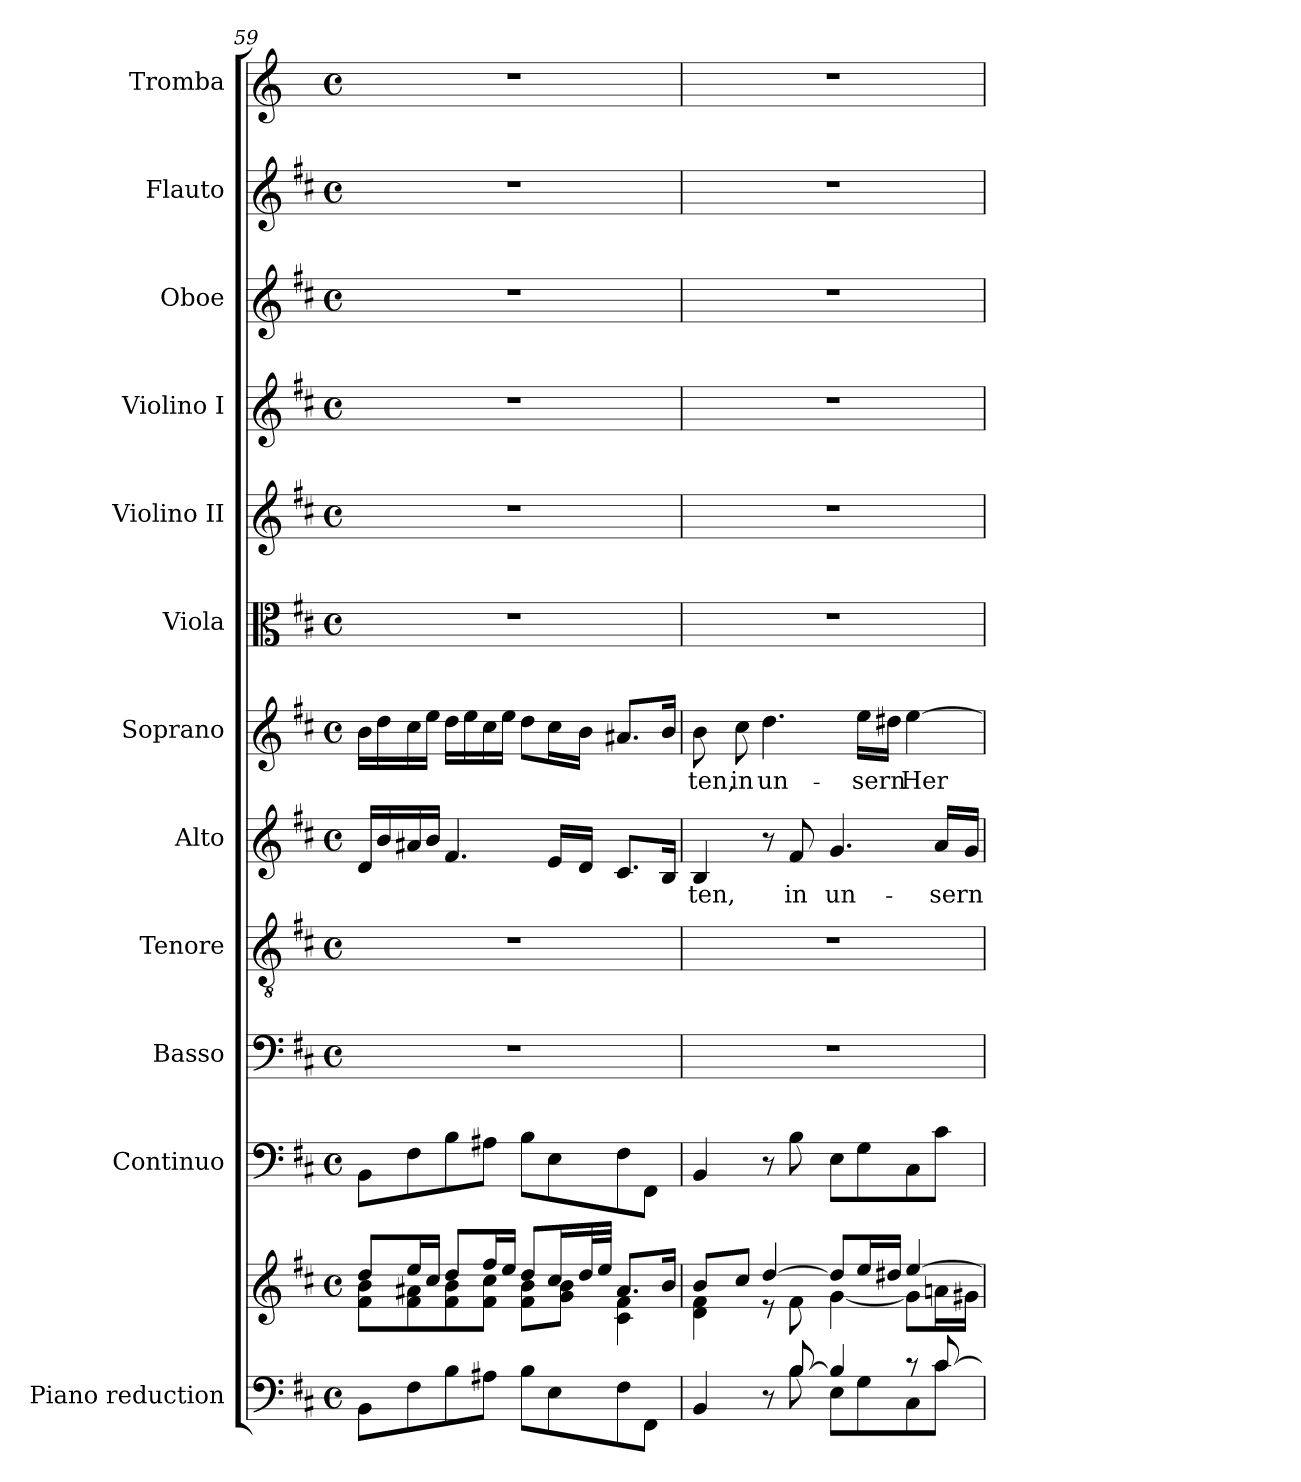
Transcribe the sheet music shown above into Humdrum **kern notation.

**kern	**kern	**kern	**kern	**kern	**kern	**text	**kern	**text	**kern	**kern	**kern	**kern	**kern	**kern
*part12	*part12	*part11	*part10	*part9	*part8	*part8	*part7	*part7	*part6	*part5	*part4	*part3	*part2	*part1
*staff13	*staff12	*staff11	*staff10	*staff9	*staff8	*staff8	*staff7	*staff7	*staff6	*staff5	*staff4	*staff3	*staff2	*staff1
*I"Piano reduction	*	*I"Continuo	*I"Basso	*I"Tenore	*I"Alto	*	*I"Soprano	*	*I"Viola	*I"Violino II	*I"Violino I	*I"Oboe	*I"Flauto	*I"Tromba
*I'Pno	*	*	*	*	*	*	*	*	*I'Vla	*I'Vln	*I'Vln	*I'Ob	*I'Fl	*
!!LO:PB:g=z
*clefF4	*clefG2	*clefF4	*clefF4	*clefGv2	*clefG2	*	*clefG2	*	*clefC3	*clefG2	*clefG2	*clefG2	*clefG2	*clefG2
*	*	*	*	*	*	*	*	*	*	*	*	*	*	*ITrd-1c-2
*k[f#c#]	*k[f#c#]	*k[f#c#]	*k[f#c#]	*k[f#c#]	*k[f#c#]	*	*k[f#c#]	*	*k[f#c#]	*k[f#c#]	*k[f#c#]	*k[f#c#]	*k[f#c#]	*k[f#c#]
*M4/4	*M4/4	*M4/4	*M4/4	*M4/4	*M4/4	*	*M4/4	*	*M4/4	*M4/4	*M4/4	*M4/4	*M4/4	*M4/4
*met(c)	*met(c)	*met(c)	*met(c)	*met(c)	*met(c)	*	*met(c)	*	*met(c)	*met(c)	*met(c)	*met(c)	*met(c)	*met(c)
=59	=59	=59	=59	=59	=59	=59	=59	=59	=59	=59	=59	=59	=59	=59
*	*^	*	*	*	*	*	*	*	*	*	*	*	*	*
8BB\L	8dd/L	8f#\ 8b\L	8BB\L	1r	1r	16d/LL	.	16b\LL	.	1r	1r	1r	1r	1r	1r
.	.	.	.	.	.	16b/	.	16dd\	.	.	.	.	.	.	.
8F#\	16ee/L	8f#\ 8a#X\	8F#\	.	.	16a#X/	.	16cc#\	.	.	.	.	.	.	.
.	16cc#/JJ	.	.	.	.	16b/JJ	.	16ee\JJ	.	.	.	.	.	.	.
8B\	8dd/L	8f#\ 8b\	8B\	.	.	4.f#/	.	16dd\LL	.	.	.	.	.	.	.
.	.	.	.	.	.	.	.	16ee\	.	.	.	.	.	.	.
8A#X\J	16ff#/L	8f#\ 8cc#\J	8A#X\J	.	.	.	.	16cc#\	.	.	.	.	.	.	.
.	16ee/JJ	.	.	.	.	.	.	16ee\JJ	.	.	.	.	.	.	.
8B\L	8dd/L	8f#\ 8b\L	8B\L	.	.	.	.	8dd\L	.	.	.	.	.	.	.
8E\	16cc#/L	8g\ 8b\J	8E\	.	.	16e/LL	.	16cc#\L	.	.	.	.	.	.	.
.	32dd/L	.	.	.	.	16d/JJ	.	16b\JJ	.	.	.	.	.	.	.
.	32ee/JJJ	.	.	.	.	.	.	.	.	.	.	.	.	.	.
8F#\	8.a#/L	4c#\ 4f#\	8F#\	.	.	8.c#/L	.	8.a#X/L	.	.	.	.	.	.	.
8FF#\J	.	.	8FF#\J	.	.	.	.	.	.	.	.	.	.	.	.
.	16b/Jk	.	.	.	.	16B/Jk	.	16b/Jk	.	.	.	.	.	.	.
=60	=60	=60	=60	=60	=60	=60	=60	=60	=60	=60	=60	=60	=60	=60	=60
*^	*	*	*	*	*	*	*	*	*	*	*	*	*	*	*
!	!	!	!	!	!	!	!	!LO:LY:b	!	!LO:LY:b	!	!	!	!	!	!
4BB/	4ryy	8b/L	4d\ 4f#\	4BB/	1r	1r	4B/	-ten,	8b\	-ten,	1r	1r	1r	1r	1r	1r
!	!	!	!	!	!	!	!	!	!	!LO:LY:b	!	!	!	!	!	!
.	.	8cc#/J	.	.	.	.	.	.	8cc#\	in	.	.	.	.	.	.
!	!	!	!	!	!	!	!	!	!	!LO:LY:b	!	!	!	!	!	!
8r	8rFyy	[4dd/	8r	8r	.	.	8r	.	4.dd\	un-	.	.	.	.	.	.
!	!	!	!	!	!	!	!	!LO:LY:b	!	!	!	!	!	!	!	!
[8B/	8B\	.	8f#\	8B\	.	.	8f#/	in	.	.	.	.	.	.	.	.
!	!	!	!	!	!	!	!	!LO:LY:b	!	!	!	!	!	!	!	!
4B/]	8E\L	8dd/L]	[4g\	8E\L	.	.	4.g/	un-	.	.	.	.	.	.	.	.
!	!	!	!	!	!	!	!	!	!	!LO:LY:b	!	!	!	!	!	!
.	8G\	16ee/L	.	8G\	.	.	.	.	16ee\LL	-sern	.	.	.	.	.	.
.	.	16dd#X/JJ	.	.	.	.	.	.	16dd#X\JJ	.	.	.	.	.	.	.
!	!	!	!	!	!	!	!	!	!	!LO:LY:b	!	!	!	!	!	!
8r	8C#\	[4ee/	8g\L]	8C#\	.	.	.	.	[4ee\	Her-	.	.	.	.	.	.
!	!	!	!	!	!	!	!	!LO:LY:b	!	!	!	!	!	!	!	!
[8c#/	8c#\J	.	16an\L	8c#\J	.	.	16a/LL	-sern	.	.	.	.	.	.	.	.
.	.	.	16g#X\JJ	.	.	.	16g/JJ	.	.	.	.	.	.	.	.	.
*v	*v	*	*	*	*	*	*	*	*	*	*	*	*	*	*	*
*	*v	*v	*	*	*	*	*	*	*	*	*	*	*	*	*
=	=	=	=	=	=	=	=	=	=	=	=	=	=	=
*-	*-	*-	*-	*-	*-	*-	*-	*-	*-	*-	*-	*-	*-	*-
